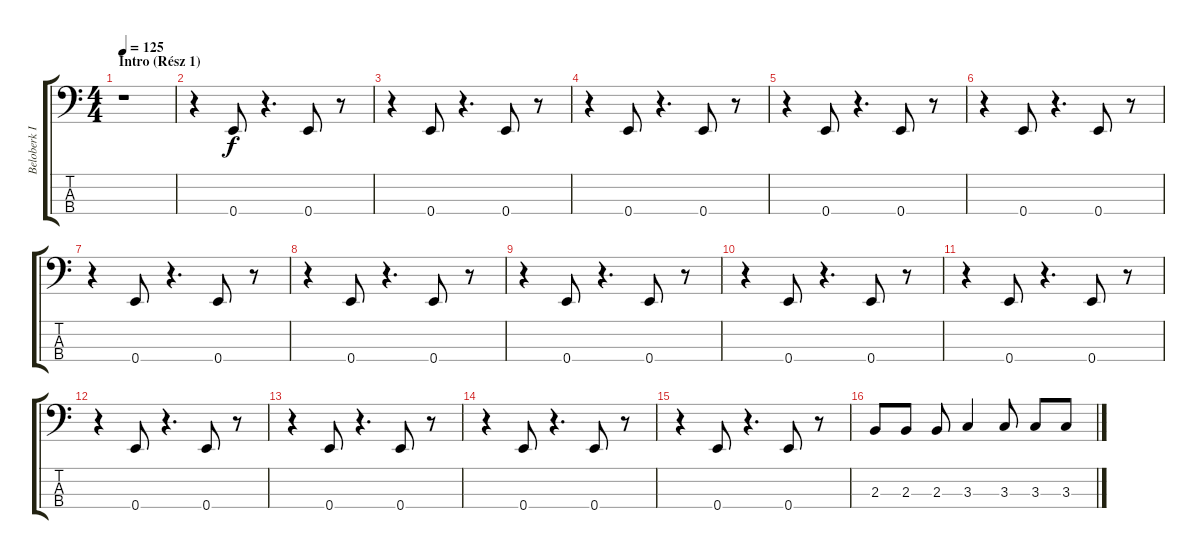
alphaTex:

\track ("Beloberk István - Basszusgitár" "Beloberk I") {instrument electricbasspick}
\staff {score tabs}
\tuning (G2 D2 A1 E1) {hide}
\ts (4 4)
\section ("" "Intro (Rész 1)")
\tempo 125
\clef f4
\ks c
r.1{dy f instrument electricbasspick} |
r.4 0.4.8 r.4{d} 0.4.8 r.8 |
r.4 0.4.8 r.4{d} 0.4.8 r.8 |
r.4 0.4.8 r.4{d} 0.4.8 r.8 |
r.4 0.4.8 r.4{d} 0.4.8 r.8 |
r.4 0.4.8 r.4{d} 0.4.8 r.8 |
r.4 0.4.8 r.4{d} 0.4.8 r.8 |
r.4 0.4.8 r.4{d} 0.4.8 r.8 |
r.4 0.4.8 r.4{d} 0.4.8 r.8 |
r.4 0.4.8 r.4{d} 0.4.8 r.8 |
r.4 0.4.8 r.4{d} 0.4.8 r.8 |
r.4 0.4.8 r.4{d} 0.4.8 r.8 |
r.4 0.4.8 r.4{d} 0.4.8 r.8 |
r.4 0.4.8 r.4{d} 0.4.8 r.8 |
r.4 0.4.8 r.4{d} 0.4.8 r.8 |
2.3.8 2.3.8 2.3.8 3.3.4 3.3.8 3.3.8 3.3.8
